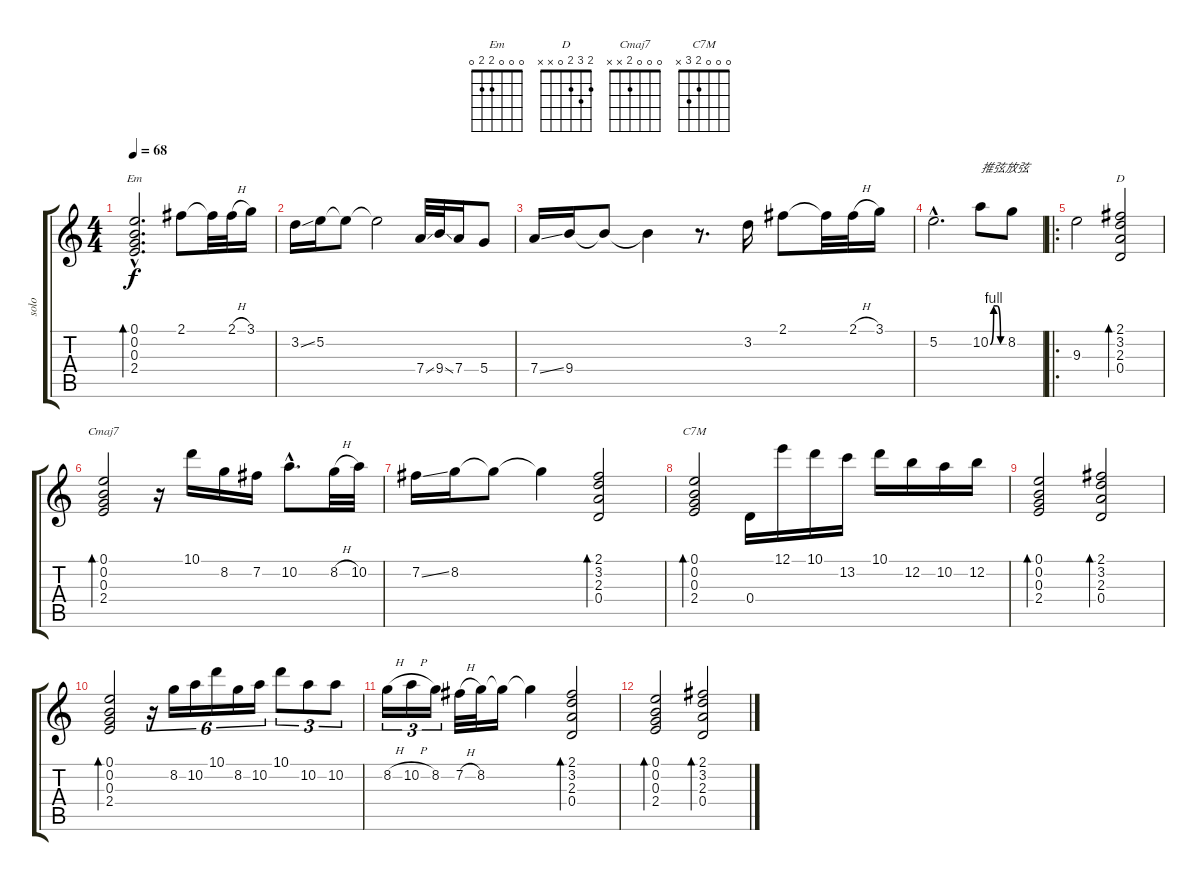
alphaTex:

\track ("solo" "solo") {instrument electricguitarclean}
\staff {score tabs}
\tuning (E4 B3 G3 D3 A2 E2) {hide}
\chord ("Em" 0 0 0 2 2 0)
\chord ("D" 2 3 2 0 x x)
\chord ("Cmaj7" 0 0 0 2 x x)
\chord ("C7M" 0 0 0 2 3 x)
\ts (4 4)
\tempo 68
\clef g2
\ks c
(0.1{hac} 0.2{hac} 0.3{hac} 2.4{hac}).2{d bd 240 ch "Em" dy f instrument electricguitarclean} 2.1.8 2.1{t}.32 2.1{h}.32 3.1.16 |
3.2{ss}.16 5.2.16 5.2{t}.8 5.2{t}.2 7.4{ss}.32 9.4{ss}.32 7.4.16 5.4.8 |
7.4{ss}.16 9.4.16 9.4{t}.8 9.4{t}.4 r.8{d} 3.2.16 2.1.8 2.1{t}.32 2.1{h}.32 3.1.16 |
5.2{hac}.2{d} 10.2{be (custom 0 0 15 4 30 4 45 0 60 0)}.8{txt "推弦放弦"} 8.2.8 |
\ro
9.3.2 (2.1 3.2 2.3 0.4).2{bd 240 ch "D"} |
(0.1 0.2 0.3 2.4).2{bd 240 ch "Cmaj7"} r.16 10.1.16 8.2.16 7.2.16 10.2{hac}.8{d} 8.2{h}.32 10.2.32 |
7.2{ss}.16 8.2.16 8.2{t}.8 8.2{t}.4 (2.1 3.2 2.3 0.4).2{bd 240} |
(0.1 0.2 0.3 2.4).2{bd 240 ch "C7M"} 0.4.16 12.1.16 10.1.16 13.2.16 10.1.16 12.2.16 10.2.16 12.2.16 |
(0.1 0.2 0.3 2.4).2{bd 240} (2.1 3.2 2.3 0.4).2{bd 240} |
(0.1 0.2 0.3 2.4).2{bd 240} r.16{tu (6 4)} 8.2.16{tu (6 4)} 10.2.16{tu (6 4)} 10.1.16{tu (6 4)} 8.2.16{tu (6 4)} 10.2.16{tu (6 4)} 10.1.8{tu (3 2)} 10.2.8{tu (3 2)} 10.2.8{tu (3 2)} |
8.2{h}.16{tu (3 2)} 10.2{h}.16{tu (3 2)} 8.2.16{tu (3 2)} 7.2{h}.32 8.2.32 8.2{t}.16 8.2{t}.4 (2.1 3.2 2.3 0.4).2{bd 240} |
(0.1 0.2 0.3 2.4).2{bd 240} (2.1 3.2 2.3 0.4).2{bd 240}
